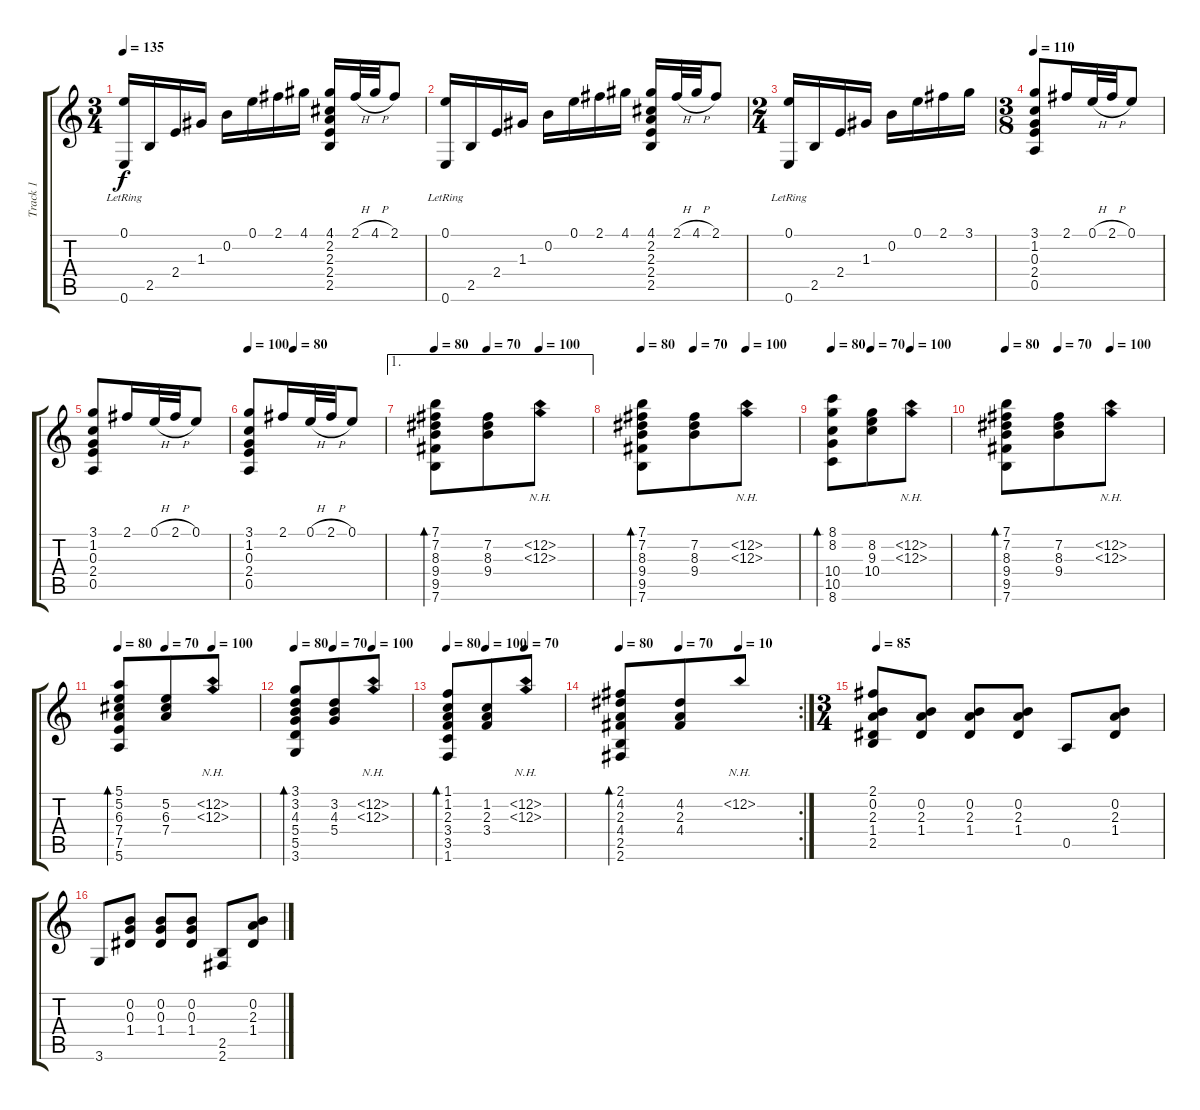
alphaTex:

\track ("Track 1" "Track 1") {instrument acousticguitarnylon}
\staff {score tabs}
\tuning (E4 B3 G3 D3 A2 E2) {hide}
\ts (3 4)
\tempo 135
\clef g2
\ks c
(0.1{lr} 0.6).16{dy f} 2.5.16 2.4.16 1.3.16 0.2.16 0.1.16 2.1.16 4.1.16 (4.1 2.2 2.3 2.4 2.5).16 2.1{h}.32 4.1{h}.32 2.1.8 |
(0.1{lr} 0.6).16 2.5.16 2.4.16 1.3.16 0.2.16 0.1.16 2.1.16 4.1.16 (4.1 2.2 2.3 2.4 2.5).16 2.1{h}.32 4.1{h}.32 2.1.8 |
\ts (2 4)
(0.1{lr} 0.6).16 2.5.16 2.4.16 1.3.16 0.2.16 0.1.16 2.1.16 3.1.16 |
\ts (3 8)
\tempo 110
(3.1 1.2 0.3 2.4 0.5).8 2.1.16 0.1{h}.32 2.1{h}.32 0.1.8 |
(3.1 1.2 0.3 2.4 0.5).8 2.1.16 0.1{h}.32 2.1{h}.32 0.1.8 |
\tempo 100
\tempo (80 0.3333333333333333)
(3.1 1.2 0.3 2.4 0.5).8 2.1.16 0.1{h}.32 2.1{h}.32 0.1.8 |
\ae 1
\tempo 80
\tempo (70 0.3333333333333333)
\tempo (100 0.6666666666666666)
(7.1 7.2 8.3 9.4 9.5 7.6).8{bd 240} (7.2 8.3 9.4).8 (12.2{nh} 12.3{nh}).8 |
\tempo 80
\tempo (70 0.3333333333333333)
\tempo (100 0.6666666666666666)
(7.1 7.2 8.3 9.4 9.5 7.6).8{bd 480} (7.2 8.3 9.4).8 (12.2{nh} 12.3{nh}).8 |
\tempo 80
\tempo (70 0.3333333333333333)
\tempo (100 0.6666666666666666)
(8.1 8.2 10.4 10.5 8.6).8{bd 240} (8.2 9.3 10.4).8 (12.2{nh} 12.3{nh}).8 |
\tempo 80
\tempo (70 0.3333333333333333)
\tempo (100 0.6666666666666666)
(7.1 7.2 8.3 9.4 9.5 7.6).8{bd 240} (7.2 8.3 9.4).8 (12.2{nh} 12.3{nh}).8 |
\tempo 80
\tempo (70 0.3333333333333333)
\tempo (100 0.6666666666666666)
(5.1 5.2 6.3 7.4 7.5 5.6).8{bd 240} (5.2 6.3 7.4).8 (12.2{nh} 12.3{nh}).8 |
\tempo 80
\tempo (70 0.3333333333333333)
\tempo (100 0.6666666666666666)
(3.1 3.2 4.3 5.4 5.5 3.6).8{bd 240} (3.2 4.3 5.4).8 (12.2{nh} 12.3{nh}).8 |
\tempo 80
\tempo (100 0.3333333333333333)
\tempo (70 0.6666666666666666)
(1.1 1.2 2.3 3.4 3.5 1.6).8{bd 240} (1.2 2.3 3.4).8 (12.2{nh} 12.3{nh}).8 |
\rc 2
\tempo 80
\tempo (70 0.3333333333333333)
\tempo (10 0.6666666666666666)
(2.1 4.2 2.3 4.4 2.5 2.6).8{bd 240} (4.2 2.3 4.4).8 12.2{nh}.8 |
\ts (3 4)
\tempo 85
(2.1 0.2 2.3 1.4 2.5).8 (0.2 2.3 1.4).8 (0.2 2.3 1.4).8 (0.2 2.3 1.4).8 0.5.8 (0.2 2.3 1.4).8 |
3.6.8 (0.2 0.3 1.4).8 (0.2 0.3 1.4).8 (0.2 0.3 1.4).8 (2.5 2.6).8 (0.2 2.3 1.4).8
